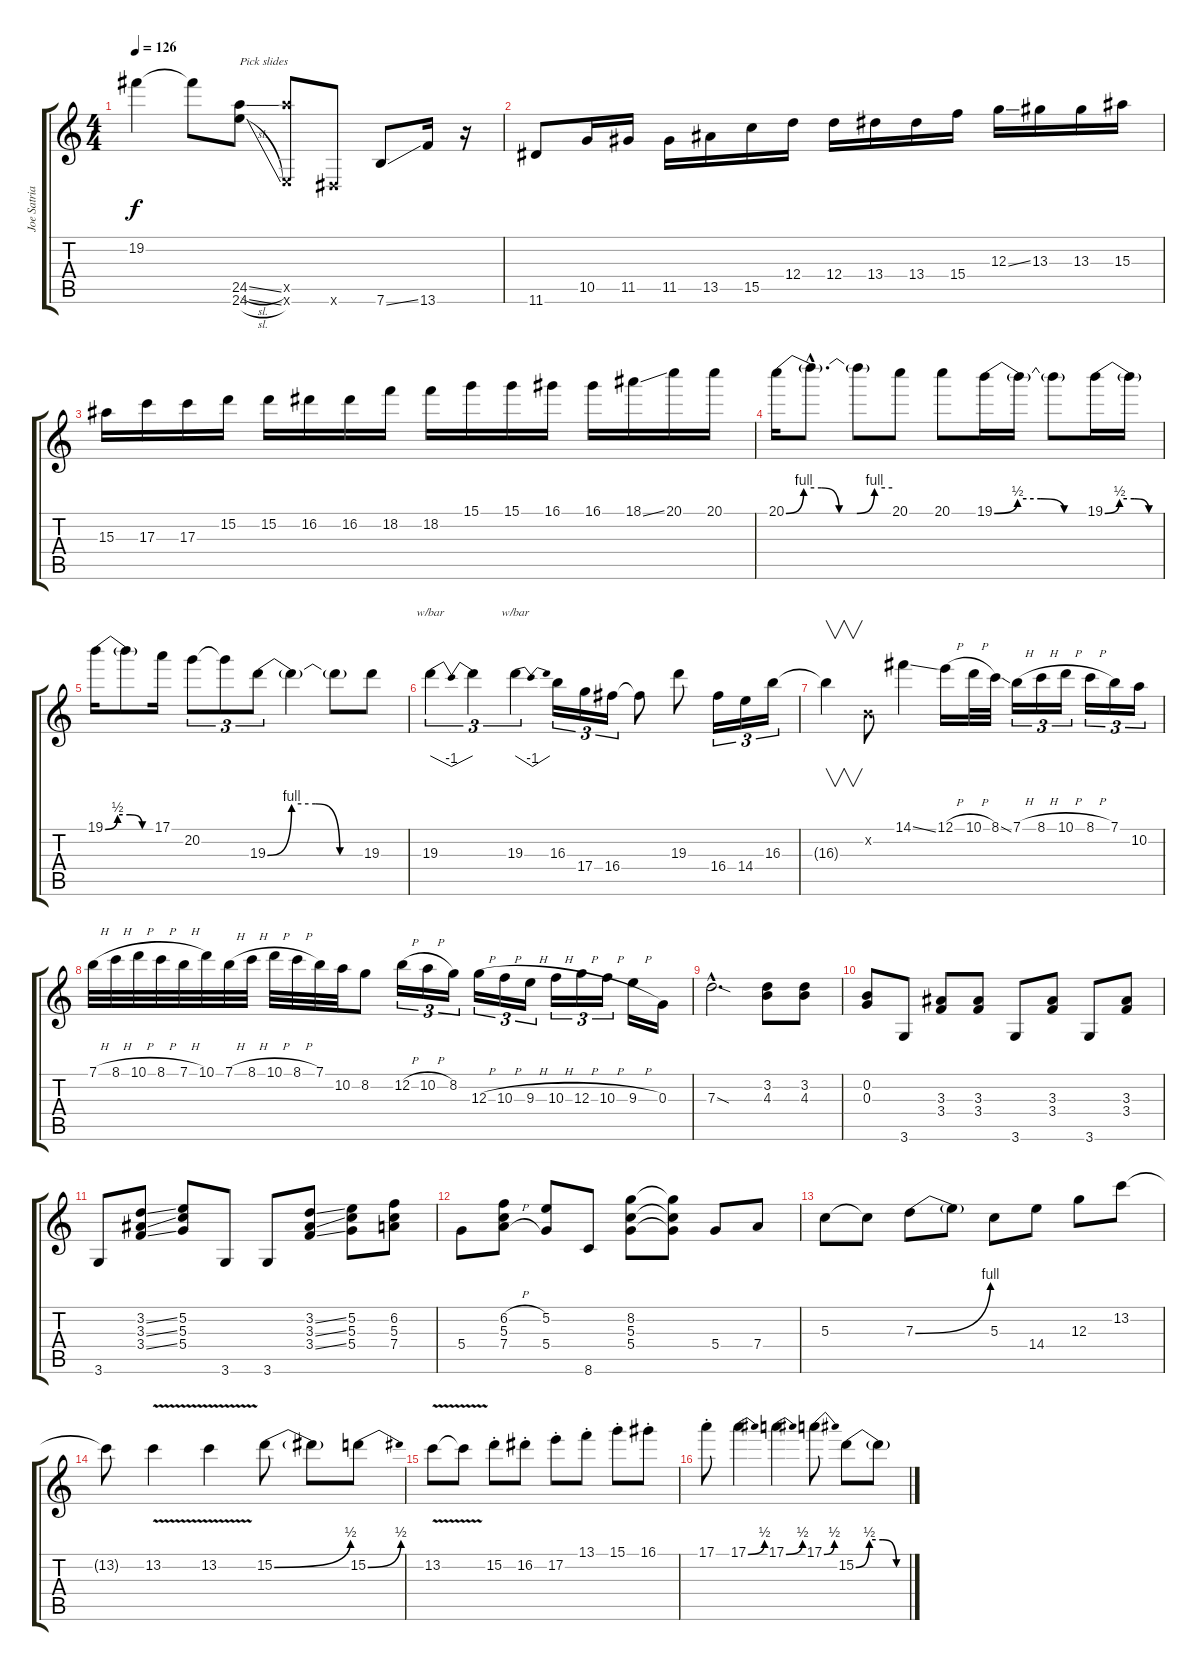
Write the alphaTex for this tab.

\track ("Joe Satriani - guitar" "Joe Satria") {instrument distortionguitar}
\staff {score tabs}
\tuning (E4 B3 G3 D3 A2 E2) {hide}
\ts (4 4)
\tempo 126
\clef g2
\ks c
19.2{t}.4{dy f} 19.2{t}.8 (24.5{sl} 24.6{sl}).8{txt "Pick slides" instrument guitarfretnoise} (24.5{x} 0.6{x}).8 -1.6{x}.8 7.6{ss}.8{instrument distortionguitar} 13.6.16 r.16 |
11.6.8 10.5.16 11.5.16 11.5.16 13.5.16 15.5.16 12.4.16 12.4.16 13.4.16 13.4.16 15.4.16 12.3{ss}.16 13.3.16 13.3.16 15.3.16 |
15.3.16 17.3.16 17.3.16 15.2.16 15.2.16 16.2.16 16.2.16 18.2.16 18.2.16 15.1.16 15.1.16 16.1.16 16.1.16 18.1{ss}.16 20.1.16 20.1.16 |
20.1{be (custom 0 0 10 4 20 4 30 0 40 0 50 4 60 4)}.16 20.1{hac t}.8{d} 20.1{t}.8 20.1.8 20.1.8 19.1{be (custom 0 0 15 2 30 2 45 0 60 0)}.16 19.1{t}.16 19.1{t}.8 19.1{be (custom 0 0 15 2 30 2 45 0 60 0)}.16 19.1{t}.16 |
19.1{be (custom 0 0 15 2 30 2 45 0 60 0)}.16 19.1{t}.8 17.1.16 20.2.8{tu (3 2)} 20.2{t}.8{tu (3 2)} 19.3{be (custom 0 0 15 4 30 4 45 0 60 0)}.8{tu (3 2)} 19.3{t}.4 19.3{t}.8 19.3.8 |
19.3.4{tu (3 2) tbe (dip default 0 0 30 -4 60 0)} 19.3{t}.4{tu (3 2)} 19.3.4{tu (3 2) tbe (dip default 0 0 30 -4 60 0)} 16.3.16{tu (3 2)} 17.4.16{tu (3 2)} 16.4.16{tu (3 2)} 16.4{t}.8 19.3.8 16.4.16{tu (3 2)} 14.4.16{tu (3 2)} 16.3.16{tu (3 2)} |
16.3{t}.4{v} 0.2{x}.8 14.1{ss}.4 12.1{h}.16 10.1{h}.32 8.1{ss}.32 7.1{h}.16{tu (3 2)} 8.1{h}.16{tu (3 2)} 10.1{h}.16{tu (3 2)} 8.1{h}.16{tu (3 2)} 7.1.16{tu (3 2)} 10.2.16{tu (3 2)} |
7.1{h}.32 8.1{h}.32 10.1{h}.32 8.1{h}.32 7.1{h}.32 10.1.32 7.1{h}.32 8.1{h}.32 10.1{h}.32 8.1{h}.32 7.1.32 10.2.32 8.2.8 12.2{h}.16{tu (3 2)} 10.2{h}.16{tu (3 2)} 8.2.16{tu (3 2)} 12.3{h}.16{tu (3 2)} 10.3{h}.16{tu (3 2)} 9.3{h}.16{tu (3 2)} 10.3{h}.16{tu (3 2)} 12.3{h}.16{tu (3 2)} 10.3{h}.16{tu (3 2)} 9.3{h}.16 0.3.16 |
7.3{sod hac}.2{d} (3.2 4.3).8 (3.2 4.3).8 |
(0.2 0.3).8 3.6.8 (3.3 3.4).8 (3.3 3.4).8 3.6.8 (3.3 3.4).8 3.6.8 (3.3 3.4).8 |
3.6.8 (3.2{ss} 3.3{ss} 3.4{ss}).8 (5.2 5.3 5.4).8 3.6.8 3.6.8 (3.2{ss} 3.3{ss} 3.4{ss}).8 (5.2 5.3 5.4).8 (6.2 5.3 7.4).8 |
5.4.8 (6.2{h} 5.3 7.4{h}).8 (5.2 5.4).8 8.6.8 (8.2 5.3 5.4).8 (8.2{t} 5.3{t} 5.4{t}).8 5.4.8 7.4.8 |
5.3.8 5.3{t}.8 7.3{be (bend 0 0 60 4)}.8 7.3{t}.8 5.3.8 14.4.8 12.3.8 13.2.8 |
13.2{t}.8 13.2{v}.4 13.2{v}.4 15.2{be (bend 0 0 60 2)}.8 15.2{t}.8 15.2{be (bend 0 0 60 2)}.8 |
13.2{v}.8 13.2{t}.8 15.2{st}.8 16.2{st}.8 17.2{st}.8 13.1{st}.8 15.1{st}.8 16.1{st}.8 |
17.1{st}.8 17.1{be (bend 0 0 60 2)}.4 17.1{be (bend 0 0 60 2)}.4 17.1{be (bend 0 0 60 2)}.8 15.2{be (custom 0 0 15 2 30 2 45 0 60 0)}.8 15.2{t}.8
